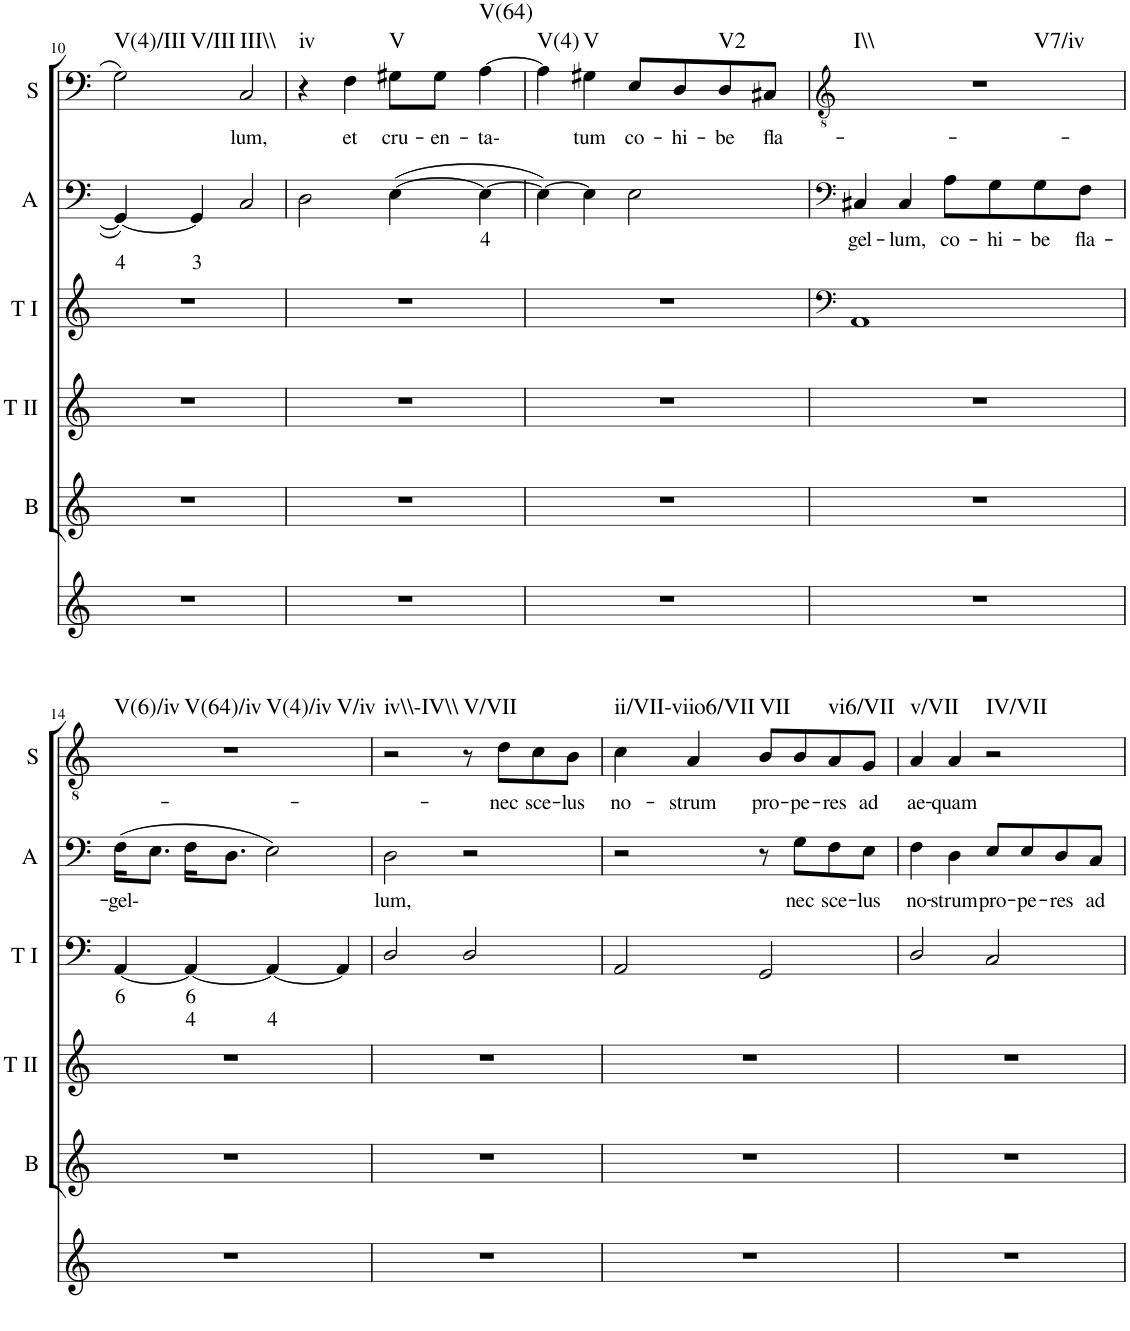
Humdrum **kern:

**kern	**kern	**kern	**kern	**text	**text	**kern	**text	**text	**kern	**text	**harte
*part6	*part5	*part4	*part3	*part3	*part3	*part2	*part2	*part2	*part1	*part1	*part1
*staff6	*staff5	*staff4	*staff3	*staff3	*staff3	*staff2	*staff2	*staff2	*staff1	*staff1	*
*I"Continuo	*I"Bass	*I"Tenor II	*I"Tenor I	*	*	*I"Alto	*	*	*I"Soprano	*	*
*	*I'B	*I'T II	*I'T I	*	*	*I'A	*	*	*I'S	*	*
!!LO:PB:g=z
*clefG2	*clefG2	*clefG2	*clefG2	*	*	*clefF4	*	*	*clefF4	*	*
*k[]	*k[]	*k[]	*k[]	*	*	*k[]	*	*	*k[]	*	*
=10	=10	=10	=10	=10	=10	=10	=10	=10	=10	=10	=10
!	!	!	!	!	!	!	!	!LO:LY:b	!	!	!LO:H:n=1:kt=V(4)/III
!	!	!	!	!	!	!	!	!	!	!	!LO:H:n=2:kt=V/III
1r	1r	1r	1r	.	.	4GG/_	.	4	2G\	.	N N
!	!	!	!	!	!	!	!	!LO:LY:b	!	!	!
.	.	.	.	.	.	4GG/]	.	3	.	.	.
!	!	!	!	!	!	!	!	!	!	!LO:LY:b	!LO:H:kt=III\\
.	.	.	.	.	.	2C/	.	.	2C/	lum,	N
=11	=11	=11	=11	=11	=11	=11	=11	=11	=11	=11	=11
!	!	!	!	!	!	!	!	!	!	!	!LO:H:kt=iv
1r	1r	1r	1r	.	.	2D\	.	.	4r	.	N
!	!	!	!	!	!	!	!	!	!	!LO:LY:b	!
.	.	.	.	.	.	.	.	.	4F\	et	.
!	!	!	!	!	!	!	!	!	!	!LO:LY:b	!LO:H:kt=V
.	.	.	.	.	.	([4E\	.	.	8G#X\L	cru-	N
!	!	!	!	!	!	!	!	!	!	!LO:LY:b	!
.	.	.	.	.	.	.	.	.	8G#\J	en-	.
!	!	!	!	!	!	!	!LO:LY:b	!	!	!LO:LY:b	!LO:H:kt=V(64)
.	.	.	.	.	.	4E\_	4	.	[4A\	ta-	N
=12	=12	=12	=12	=12	=12	=12	=12	=12	=12	=12	=12
!	!	!	!	!	!	!	!	!	!	!	!LO:H:kt=V(4)
1r	1r	1r	1r	.	.	4E\_)	.	.	4A\]	.	N
!	!	!	!	!	!	!	!	!	!	!LO:LY:b	!LO:H:kt=V
.	.	.	.	.	.	4E\]	.	.	4G#X\	tum	N
!	!	!	!	!	!	!	!	!	!	!LO:LY:b	!
.	.	.	.	.	.	2E\	.	.	8E/L	co-	.
!	!	!	!	!	!	!	!	!	!	!LO:LY:b	!
.	.	.	.	.	.	.	.	.	8D/	hi-	.
!	!	!	!	!	!	!	!	!	!	!LO:LY:b	!LO:H:kt=V2
.	.	.	.	.	.	.	.	.	8D/	be	N
!	!	!	!	!	!	!	!	!	!	!LO:LY:b	!
.	.	.	.	.	.	.	.	.	8C#X/J	fla-	.
=13	=13	=13	=13	=13	=13	=13	=13	=13	=13	=13	=13
*	*	*	*clefF4	*	*	*clefF4	*	*	*clefGv2	*	*
!	!	!	!	!	!	!	!LO:LY:b	!	!	!	!LO:H:n=1:kt=I\\
!	!	!	!	!	!	!	!	!	!	!	!LO:H:n=2:kt=V7/iv
1r	1r	1r	1AA	.	.	4C#X/	gel-	.	1r	.	N N
!	!	!	!	!	!	!	!LO:LY:b	!	!	!	!
.	.	.	.	.	.	4C#/	lum,	.	.	.	.
!	!	!	!	!	!	!	!LO:LY:b	!	!	!	!
.	.	.	.	.	.	8A\L	co-	.	.	.	.
!	!	!	!	!	!	!	!LO:LY:b	!	!	!	!
.	.	.	.	.	.	8G\	hi-	.	.	.	.
!	!	!	!	!	!	!	!LO:LY:b	!	!	!	!
.	.	.	.	.	.	8G\	be	.	.	.	.
!	!	!	!	!	!	!	!LO:LY:b	!	!	!	!
.	.	.	.	.	.	8F\J	fla-	.	.	.	.
!!LO:LB:g=z
=14	=14	=14	=14	=14	=14	=14	=14	=14	=14	=14	=14
!	!	!	!	!LO:LY:b	!	!	!LO:LY:b	!	!	!	!LO:H:n=1:kt=V(6)/iv
!	!	!	!	!	!	!	!	!	!	!	!LO:H:n=2:kt=V(64)/iv
!	!	!	!	!	!	!	!	!	!	!	!LO:H:n=3:kt=V(4)/iv
!	!	!	!	!	!	!	!	!	!	!	!LO:H:n=4:kt=V/iv
1r	1r	1r	[4AA/	6	.	(16F\KL	gel-	.	1r	.	N N N N
.	.	.	.	.	.	8.E\J	.	.	.	.	.
!	!	!	!	!LO:LY:b	!LO:LY:b	!	!	!	!	!	!
.	.	.	4AA/_	6	4	16F\KL	.	.	.	.	.
.	.	.	.	.	.	8.D\J	.	.	.	.	.
!	!	!	!	!	!LO:LY:b	!	!	!	!	!	!
.	.	.	4AA/_	.	4	2E\)	.	.	.	.	.
.	.	.	4AA/]	.	.	.	.	.	.	.	.
=15	=15	=15	=15	=15	=15	=15	=15	=15	=15	=15	=15
!	!	!	!	!	!	!	!LO:LY:b	!	!	!	!LO:H:kt=iv\\-IV\\
1r	1r	1r	2D/	.	.	2D\	lum,	.	2r	.	N
!	!	!	!	!	!	!	!	!	!	!	!LO:H:kt=V/VII
.	.	.	2D/	.	.	2r	.	.	8r	.	N
!	!	!	!	!	!	!	!	!	!	!LO:LY:b	!
.	.	.	.	.	.	.	.	.	8d\L	nec	.
!	!	!	!	!	!	!	!	!	!	!LO:LY:b	!
.	.	.	.	.	.	.	.	.	8c\	sce-	.
!	!	!	!	!	!	!	!	!	!	!LO:LY:b	!
.	.	.	.	.	.	.	.	.	8B\J	lus	.
=16	=16	=16	=16	=16	=16	=16	=16	=16	=16	=16	=16
!	!	!	!	!	!	!	!	!	!	!LO:LY:b	!LO:H:kt=ii/VII-viio6/VII
1r	1r	1r	2AA/	.	.	2r	.	.	4c\	no-	N
!	!	!	!	!	!	!	!	!	!	!LO:LY:b	!
.	.	.	.	.	.	.	.	.	4A/	strum	.
!	!	!	!	!	!	!	!	!	!	!LO:LY:b	!LO:H:kt=VII
.	.	.	2GG/	.	.	8r	.	.	8B/L	pro-	N
!	!	!	!	!	!	!	!LO:LY:b	!	!	!LO:LY:b	!
.	.	.	.	.	.	8G\L	nec	.	8B/	pe-	.
!	!	!	!	!	!	!	!LO:LY:b	!	!	!LO:LY:b	!LO:H:kt=vi6/VII
.	.	.	.	.	.	8F\	sce-	.	8A/	res	N
!	!	!	!	!	!	!	!LO:LY:b	!	!	!LO:LY:b	!
.	.	.	.	.	.	8E\J	lus	.	8G/J	ad	.
=17	=17	=17	=17	=17	=17	=17	=17	=17	=17	=17	=17
!	!	!	!	!	!	!	!LO:LY:b	!	!	!LO:LY:b	!LO:H:kt=v/VII
1r	1r	1r	2D/	.	.	4F\	no-	.	4A/	ae-	N
!	!	!	!	!	!	!	!LO:LY:b	!	!	!LO:LY:b	!
.	.	.	.	.	.	4D\	strum	.	4A/	quam	.
!	!	!	!	!	!	!	!LO:LY:b	!	!	!	!LO:H:kt=IV/VII
.	.	.	2C/	.	.	8E/L	pro-	.	2r	.	N
!	!	!	!	!	!	!	!LO:LY:b	!	!	!	!
.	.	.	.	.	.	8E/	pe-	.	.	.	.
!	!	!	!	!	!	!	!LO:LY:b	!	!	!	!
.	.	.	.	.	.	8D/	res	.	.	.	.
!	!	!	!	!	!	!	!LO:LY:b	!	!	!	!
.	.	.	.	.	.	8C/J	ad	.	.	.	.
=	=	=	=	=	=	=	=	=	=	=	=
*-	*-	*-	*-	*-	*-	*-	*-	*-	*-	*-	*-
